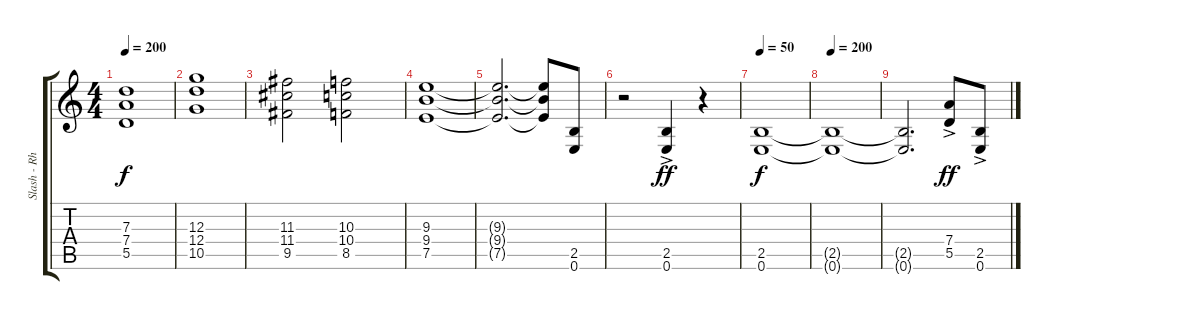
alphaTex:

\track ("Slash - Rhytm" "Slash - Rh") {instrument overdrivenguitar}
\staff {score tabs}
\tuning (E4 B3 G3 D3 A2 E2) {hide}
\ts (4 4)
\tempo 200
\clef g2
\ks c
(7.3{t} 7.4{t} 5.5{t}).1{dy f} |
(12.3 12.4 10.5).1 |
(11.3 11.4 9.5).2 (10.3 10.4 8.5).2 |
(9.3 9.4 7.5).1 |
(9.3{t} 9.4{t} 7.5{t}).2{d} (9.3{t} 9.4{t} 7.5{t}).8 (2.5 0.6).8 |
r.2 (2.5{ac} 0.6{ac}).4{dy ff} r.4 |
\tempo 50
(2.5 0.6).1{dy f} |
\tempo 200
(2.5{t} 0.6{t}).1 |
(2.5{t} 0.6{t}).2{d} (7.4{ac} 5.5{ac}).8{dy ff} (2.5{ac} 0.6{ac}).8
